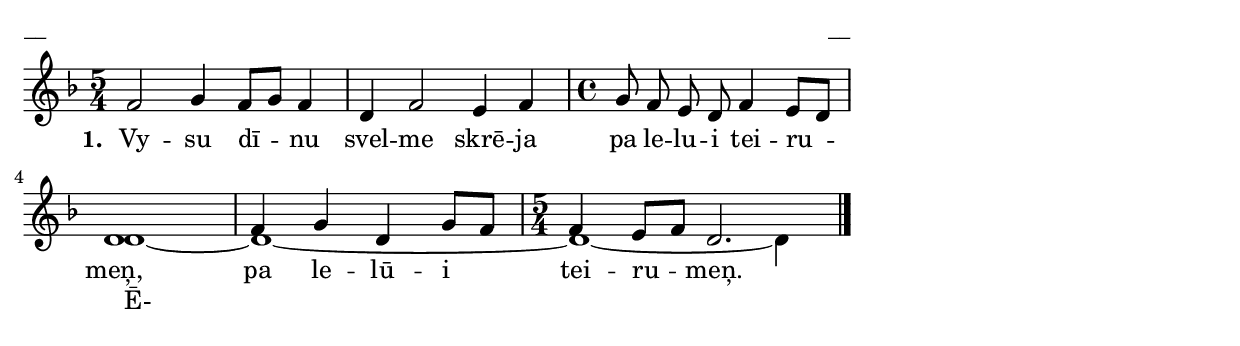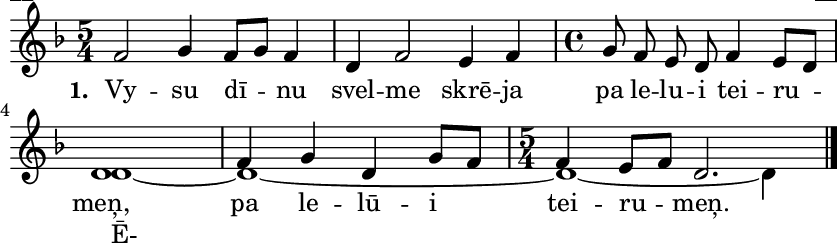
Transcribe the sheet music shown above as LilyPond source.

\version "2.13.18"
#(ly:set-option 'crop #t)

\paper {
line-width = 14\cm
left-margin = 0.4\cm
between-system-padding = 0.1\cm
between-system-space = 0.1\cm
}
% SBTZK, p.35
\layout {
indent = #0
ragged-last = ##f
}


voiceA = \relative c' {
\clef "treble"
\key f \major
\time 5/4
f2 g4 f8 [g] f4 | d f2 e4 f | \time 4/4 g8 f e d f4 e8 [d] |
d1 | f4 g d g8 [f] | \time 5/4 f4 e8 [f] d2. \bar"|."
}

lyricA = \lyricmode {
\set stanza = "1. "
Vy -- su dī -- nu svel -- me skrē -- ja pa le -- lu -- i tei -- ru -- meņ, pa le -- lū -- i tei -- ru -- meņ.
}

voiceB = \relative c' {
\clef "treble"
\key f \major
\time 5/4
s1 s4 | s1 s4 | \time 4/4 s1
d1~| d~ \time 5/4 d1~ d4  \bar"|."
}

lyricB = \lyricmode {
Ē-
}

fullScore = <<
%\new ChordNames { \chordsA }
\new Staff {
<<
\new Voice = "voiceA" { \voiceOne \autoBeamOff \voiceA }
\new Lyrics \lyricsto "voiceA" \lyricA
\new Voice = "voiceB" { \voiceTwo \autoBeamOff \voiceB }
\new Lyrics \lyricsto "voiceB" \lyricB
>>
}
>>



\score {
\fullScore
\header { piece = "__" opus = "__" }
}
\markup { \with-color #(x11-color 'white) \sans \smaller "__" }
\score {
\unfoldRepeats
\fullScore
\midi {
\context { \Staff \remove "Staff_performer" }
\context { \Voice \consists "Staff_performer" }
}
}


